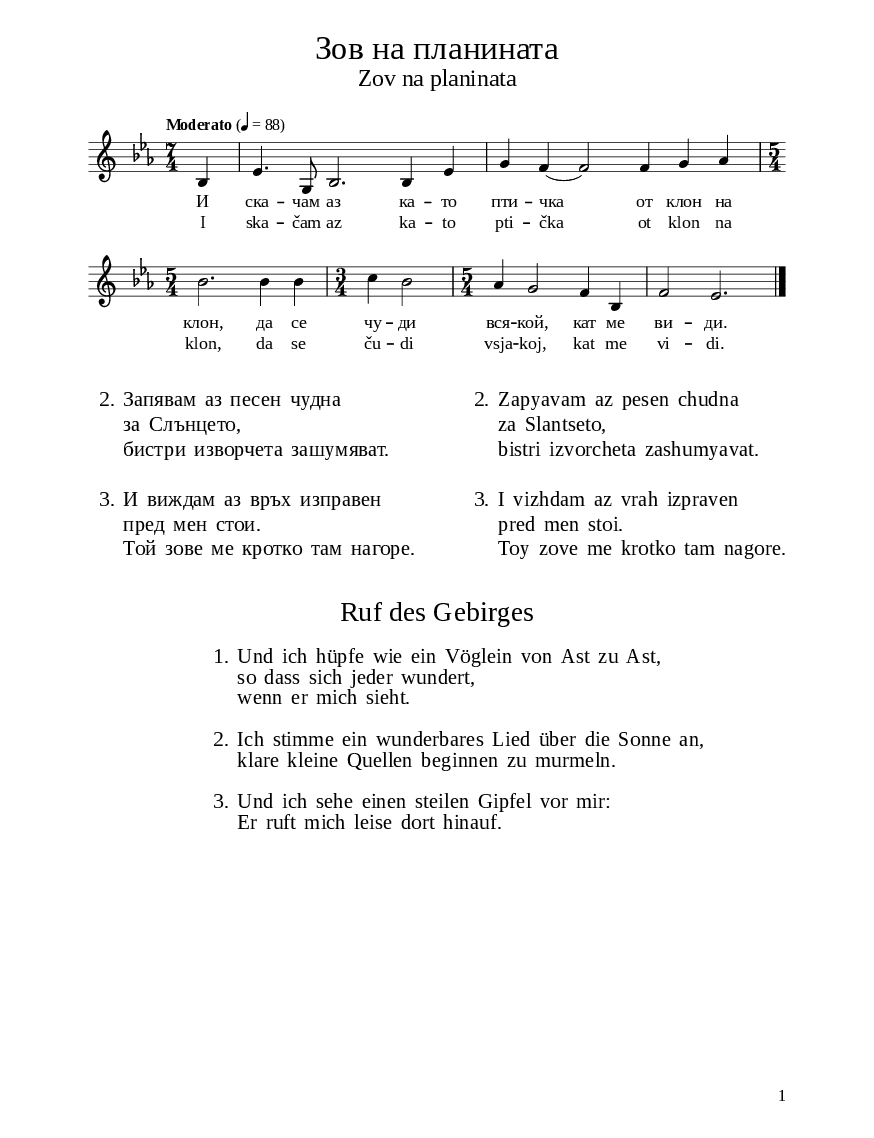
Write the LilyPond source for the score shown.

\version "2.24.1"

% include paper part and global functions
\include "include/globals.ily"

\bookpart {
  \label #'ref112_2
  \tocItem \markup "Зов на планината – Zov na planinata"
  \include "include/bookpart-paper.ily"
  \score {
    \include "include/score-layout.ily"


    \new Voice \relative c' {

      \clef treble
      \key es \major
      \time 7/4
      \tempoFunc "Moderato" 4 "88"
      \autoBeamOff
      \partial 4
      bes4 | % 1
      es4.  g,8  bes2.  bes4  es4 | % 2
      g4  f4 ~  f2  f4  g4
      as4 \break | % 3
      \time 5/4  | % 3
      bes2.  bes4  bes4 | % 4
      \time 3/4  | % 4
      c4  bes2 | % 5
      \time 5/4  | % 5
      as4  g2  f4  bes,4 | % 6
      f'2  es2. \bar "|."
    }

    \addlyrics {
      И ска -- чам аз ка -- то пти -- чка от клон на клон, да се чу -- ди вся -- кой, кат ме ви -- ди.
    }
   
    \addlyrics {
      I ska -- čam az ka -- to pti -- čka ot klon na klon, da se ču -- di vsja -- koj, kat me vi -- di.
    }

    \header {
      title = \titleFunc "Зов на планината" "Zov na planinata"
    }

    \midi{}

  } % score
   %\markup \dc-two "D.C.""con repitione"

  \markup \fontsize #bgCoupletFontSize {
    \hspace #1
    \override #`(baseline-skip . ,bgCoupletBaselineSkip)
    \column {
      \line {  2. Запявам аз  песен чудна}
      \line {   "   "  за Слънцето,}
      \line {   "   "  бистри изворчета зашумяват.}
      \line {   "   " }
      \line {3. И виждам аз връх изправен}
      \line {   "   " пред мен стои.}
      \line {   "   " Той зове ме кротко там нагоре.}
    }

    \hspace #5
    \override #`(baseline-skip . ,bgCoupletBaselineSkip)
    \column {
      \line {  2. Zapyavam az  pesen chudna}
      \line {   "   "  za Slantseto,}
      \line {   "   "  bistri izvorcheta zashumyavat.}
      \line {   "   " }
      \line {3. I vizhdam az vrah izpraven}
      \line {   "   " pred men stoi.}
      \line {   "   " Toy zove me krotko tam nagore.}
    } %column
  } % markup

 
  

  % include foreign translation(s) of the song

  \markup \empty-two
  \version "2.24.1"

\markup \fill-line { \fontsize #deTitleFontSize "Ruf des Gebirges" }
\markup \null
\markup \null
\markup \fontsize #deCoupletFontSize {
  \hspace #12
  \override #`(baseline-skip . ,deCoupletBaselineSkip)

  \column {
    \line { 1. Und ich hüpfe wie ein Vöglein von Ast zu Ast, }

  \line {   "   "  so dass sich jeder wundert, }

   \line {   "   "  wenn er mich sieht.}
     \line { " "}

    \line { 2.  Ich stimme ein wunderbares Lied über die Sonne an,}

     \line {   "   "  klare kleine Quellen beginnen zu murmeln.}
    \line { " "}

    \line { 3. Und ich sehe einen steilen Gipfel vor mir:}

   \line {   "   "  Er ruft mich leise dort hinauf. }


  }


}


} % bookpart
